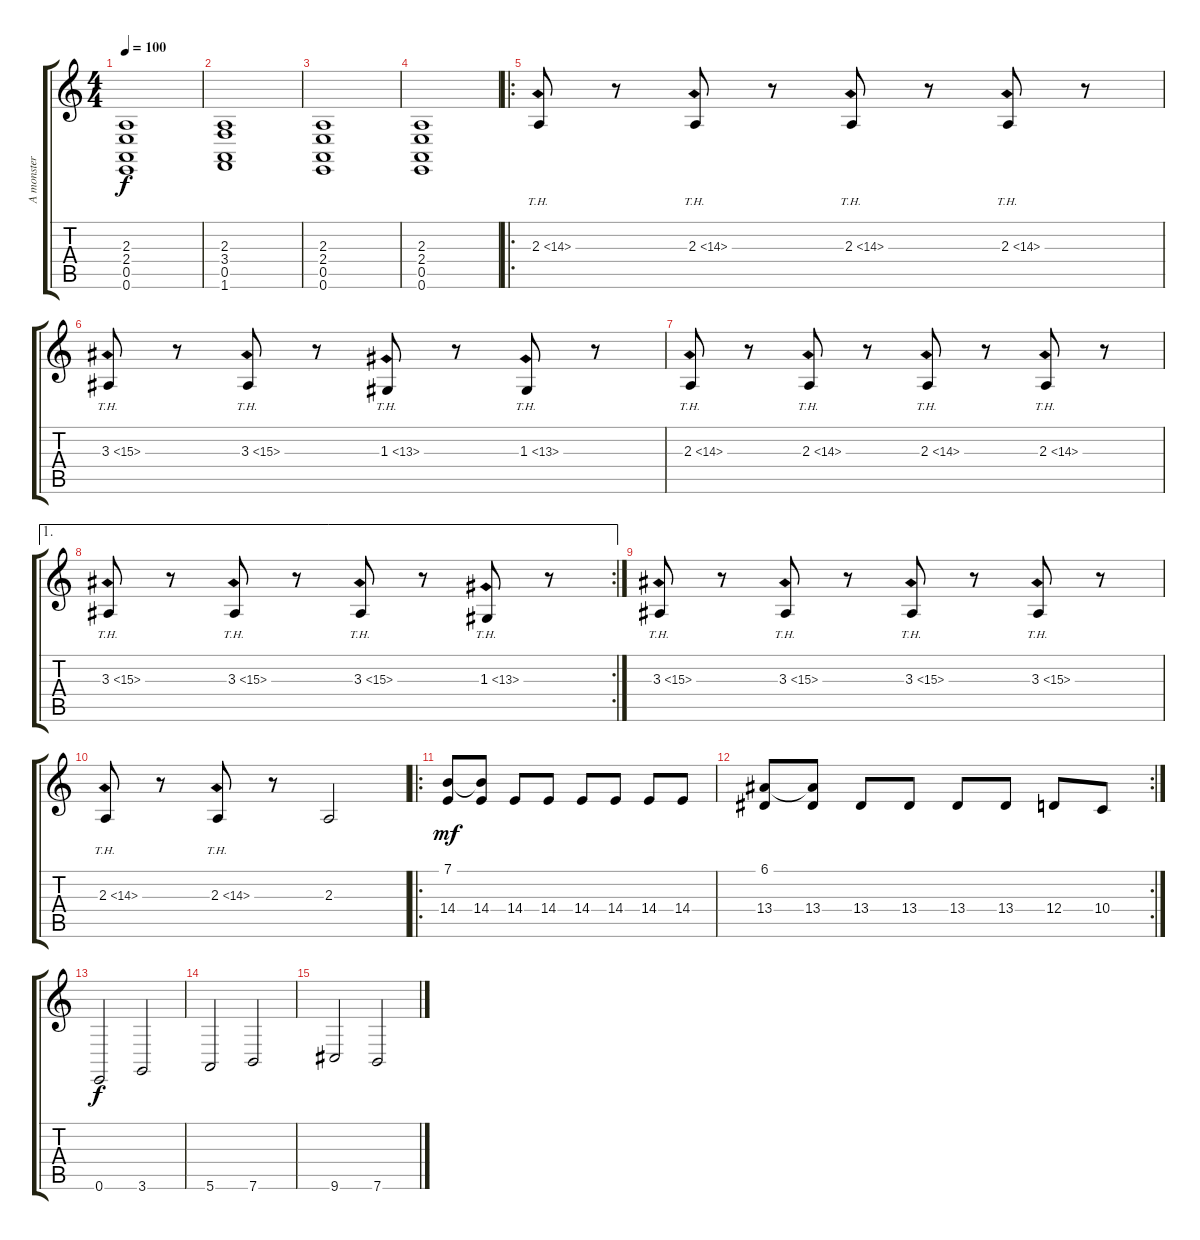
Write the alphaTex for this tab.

\track ("A monster" "A monster") {instrument musicbox}
\staff {score tabs}
\tuning (E4 B3 G3 D3 A2 E2) {hide}
\ts (4 4)
\tempo 100
\clef g2
\ks c
(2.3 2.4 0.5 0.6).1{dy f} |
(2.3 3.4 0.5 1.6).1 |
(2.3 2.4 0.5 0.6).1 |
(2.3 2.4 0.5 0.6).1 |
\ro
2.3{th 12}.8{volume 10 instrument choiraahs} r.8 2.3{th 12}.8 r.8 2.3{th 12}.8 r.8 2.3{th 12}.8 r.8 |
3.3{th 12}.8 r.8 3.3{th 12}.8 r.8 1.3{th 12}.8 r.8 1.3{th 12}.8 r.8 |
2.3{th 12}.8 r.8 2.3{th 12}.8 r.8 2.3{th 12}.8 r.8 2.3{th 12}.8 r.8 |
\ae 1
\rc 2
3.3{th 12}.8 r.8 3.3{th 12}.8 r.8 3.3{th 12}.8 r.8 1.3{th 12}.8 r.8 |
3.3{th 12}.8 r.8 3.3{th 12}.8 r.8 3.3{th 12}.8 r.8 3.3{th 12}.8 r.8 |
2.3{th 12}.8 r.8 2.3{th 12}.8 r.8 2.3.2{instrument musicbox} |
\ro
(7.1 14.4).8{dy mf} (7.1{t} 14.4).8 14.4.8 14.4.8 14.4.8 14.4.8 14.4.8 14.4.8 |
\rc 2
(6.1 13.4).8 (6.1{t} 13.4).8 13.4.8 13.4.8 13.4.8 13.4.8 12.4.8 10.4.8 |
0.6.2{dy f} 3.6.2 |
5.6.2 7.6.2 |
9.6.2 7.6.2
